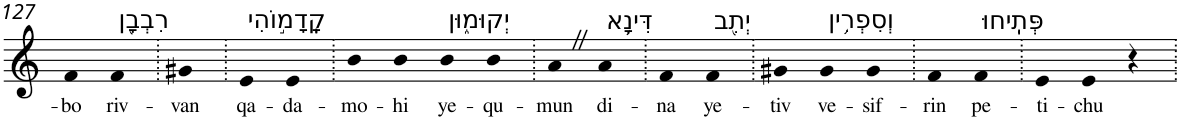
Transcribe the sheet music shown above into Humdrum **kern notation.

**kern	**text
*part1	*part1
*staff1	*staff1
*I"Piano	*
*I'Pno	*
!!LO:PB:g=z
*clefG2	*
*k[]	*
=127	=127
!	!LO:LY:b
4f	-bo
!LO:TX:a:t=רִבְבָ֖ן	!
!	!LO:LY:b
4f	riv-
=128.	=128.
!	!LO:LY:b
4g#X	-van
=129.	=129.
!LO:TX:a:t=קָֽדָמ֣וֹהִי	!
!	!LO:LY:b
4e	qa-
!	!LO:LY:b
4e	-da-
=130.	=130.
!	!LO:LY:b
4b	-mo-
!	!LO:LY:b
4b	-hi
!LO:TX:a:t=יְקוּמ֑וּן	!
!	!LO:LY:b
4b	ye-
!	!LO:LY:b
4b	-qu-
=131.	=131.
!	!LO:LY:b
4aZ	-mun
!LO:TX:a:t=דִּינָ֥א	!
!	!LO:LY:b
4a	di-
=132.	=132.
!	!LO:LY:b
4f	-na
!LO:TX:a:t=יְתִ֖ב	!
!	!LO:LY:b
4f	ye-
=133.	=133.
!	!LO:LY:b
4g#X	-tiv
!LO:TX:a:t=וְסִפְרִ֥ין	!
!	!LO:LY:b
4g#	ve-
!	!LO:LY:b
4g#	-sif-
=134.	=134.
!	!LO:LY:b
4f	-rin
!LO:TX:a:t=פְּתִֽיחוּ	!
!	!LO:LY:b
4f	pe-
=135.	=135.
!	!LO:LY:b
4e	-ti-
!	!LO:LY:b
4e	-chu
4r	.
=.	=.
*-	*-
